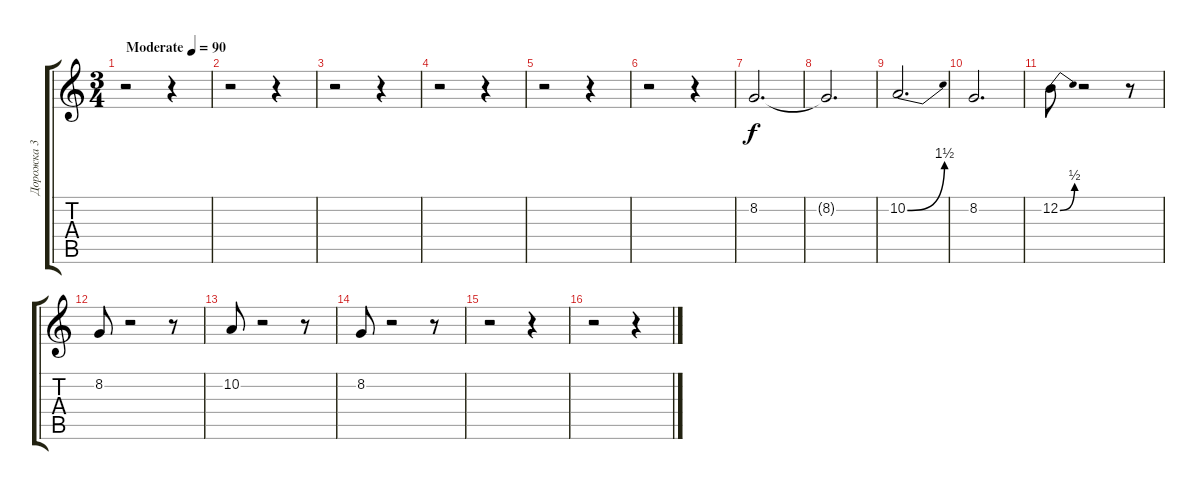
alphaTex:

\track ("Дорожка 3" "Дорожка 3") {instrument stringensemble1}
\staff {score tabs}
\tuning (E4 B3 G3 D3 A2 E2) {hide}
\ts (3 4)
\tempo (90 "Moderate")
\clef g2
\ks c
r.2{dy f instrument stringensemble1} r.4 |
r.2 r.4 |
r.2 r.4 |
r.2 r.4 |
r.2 r.4 |
r.2 r.4 |
8.2.2{d} |
8.2{t}.2{d} |
10.2{be (bend 0 0 60 6)}.2{d} |
8.2.2{d} |
12.2{be (bend 0 0 60 2)}.8 r.2 r.8 |
8.2.8 r.2 r.8 |
10.2.8 r.2 r.8 |
8.2.8 r.2 r.8 |
r.2 r.4 |
r.2 r.4
